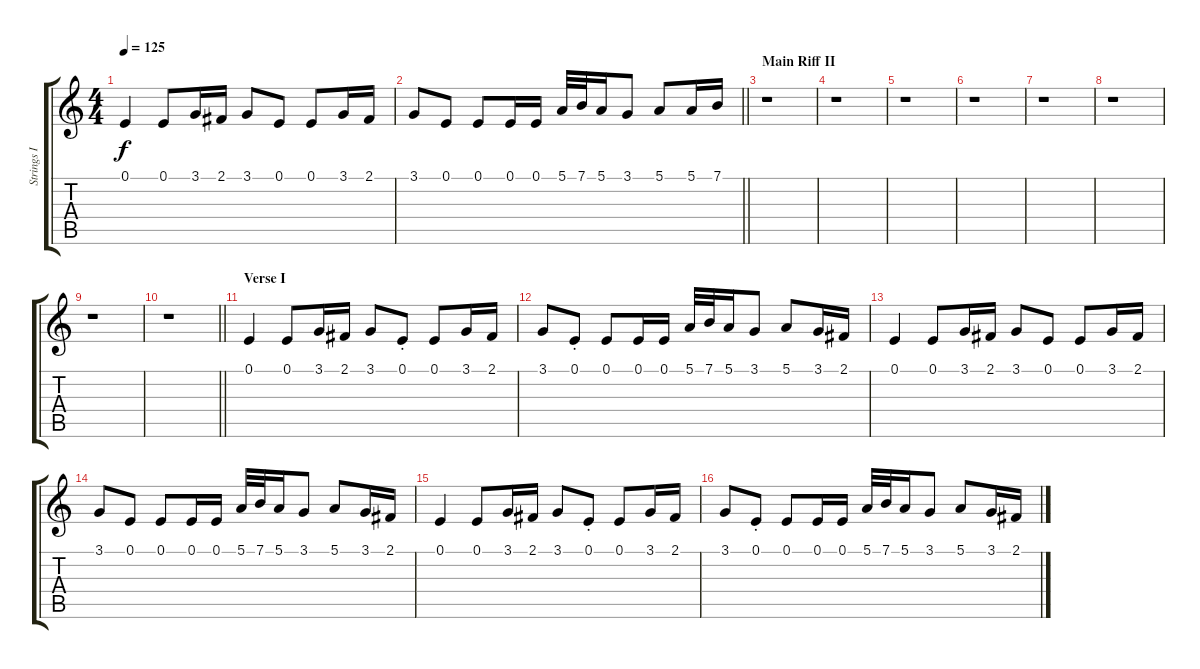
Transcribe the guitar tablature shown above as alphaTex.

\track ("Strings I" "Strings I") {instrument stringensemble1}
\staff {score tabs}
\tuning (E4 B3 G3 D3 A2 E2) {hide}
\ts (4 4)
\tempo 125
\clef g2
\ks c
0.1.4{dy f} 0.1.8 3.1.16 2.1.16 3.1.8 0.1.8 0.1.8 3.1.16 2.1.16 |
\barLineRight lightlight
3.1.8 0.1.8 0.1.8 0.1.16 0.1.16 5.1.32 7.1.32 5.1.16 3.1.8 5.1.8 5.1.16 7.1.16 |
\section ("" "Main Riff II")
r.1 |
r.1 |
r.1 |
r.1 |
r.1 |
r.1 |
r.1 |
\barLineRight lightlight
r.1 |
\section ("" "Verse I")
0.1.4{volume 8 balance 7 instrument stringensemble1} 0.1.8 3.1.16 2.1.16 3.1.8 0.1{st}.8 0.1.8 3.1.16 2.1.16 |
3.1.8 0.1{st}.8 0.1.8 0.1.16 0.1.16 5.1.32 7.1.32 5.1.16 3.1.8 5.1.8 3.1.16 2.1.16 |
0.1.4 0.1.8 3.1.16 2.1.16 3.1.8 0.1.8 0.1.8 3.1.16 2.1.16 |
3.1.8 0.1.8 0.1.8 0.1.16 0.1.16 5.1.32 7.1.32 5.1.16 3.1.8 5.1.8 3.1.16 2.1.16 |
0.1.4 0.1.8 3.1.16 2.1.16 3.1.8 0.1{st}.8 0.1.8 3.1.16 2.1.16 |
3.1.8 0.1{st}.8 0.1.8 0.1.16 0.1.16 5.1.32 7.1.32 5.1.16 3.1.8 5.1.8 3.1.16 2.1.16
